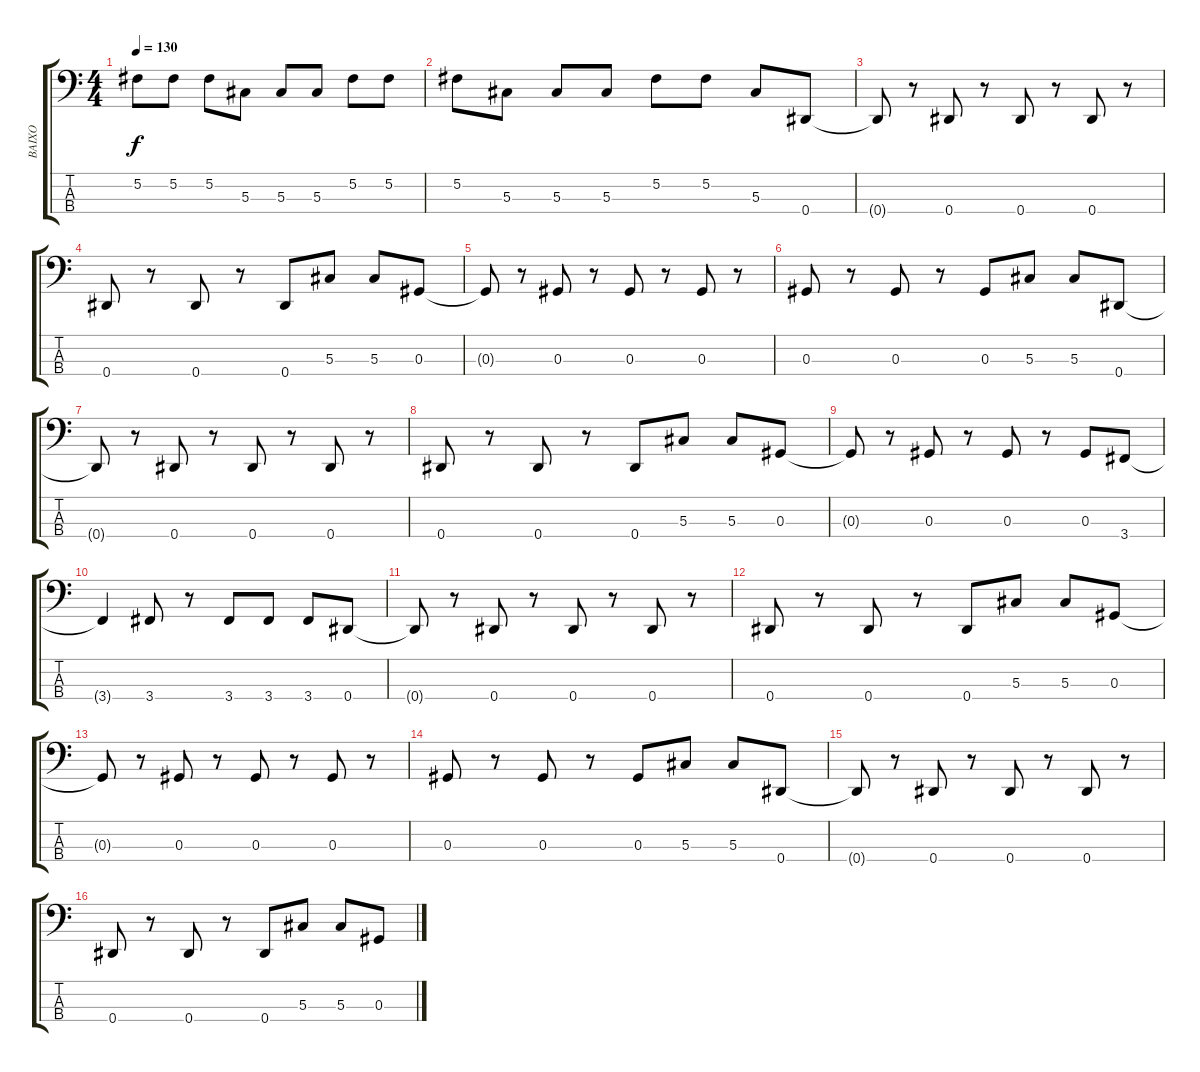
\track ("BAIXO" "BAIXO") {instrument electricbasspick}
\staff {score tabs}
\tuning (Gb2 Db2 Ab1 Eb1) {hide}
\ts (4 4)
\tempo 130
\clef f4
\ks c
5.2.8{dy f instrument electricbasspick} 5.2.8 5.2.8 5.3.8 5.3.8 5.3.8 5.2.8 5.2.8 |
5.2.8 5.3.8 5.3.8 5.3.8 5.2.8 5.2.8 5.3.8 0.4.8 |
0.4{t}.8 r.8 0.4.8 r.8 0.4.8 r.8 0.4.8 r.8 |
0.4.8 r.8 0.4.8 r.8 0.4.8 5.3.8 5.3.8 0.3.8 |
0.3{t}.8 r.8 0.3.8 r.8 0.3.8 r.8 0.3.8 r.8 |
0.3.8 r.8 0.3.8 r.8 0.3.8 5.3.8 5.3.8 0.4.8 |
0.4{t}.8 r.8 0.4.8 r.8 0.4.8 r.8 0.4.8 r.8 |
0.4.8 r.8 0.4.8 r.8 0.4.8 5.3.8 5.3.8 0.3.8 |
0.3{t}.8 r.8 0.3.8 r.8 0.3.8 r.8 0.3.8 3.4.8 |
3.4{t}.4 3.4.8 r.8 3.4.8 3.4.8 3.4.8 0.4.8 |
0.4{t}.8 r.8 0.4.8 r.8 0.4.8 r.8 0.4.8 r.8 |
0.4.8 r.8 0.4.8 r.8 0.4.8 5.3.8 5.3.8 0.3.8 |
0.3{t}.8 r.8 0.3.8 r.8 0.3.8 r.8 0.3.8 r.8 |
0.3.8 r.8 0.3.8 r.8 0.3.8 5.3.8 5.3.8 0.4.8 |
0.4{t}.8 r.8 0.4.8 r.8 0.4.8 r.8 0.4.8 r.8 |
0.4.8 r.8 0.4.8 r.8 0.4.8 5.3.8 5.3.8 0.3.8
